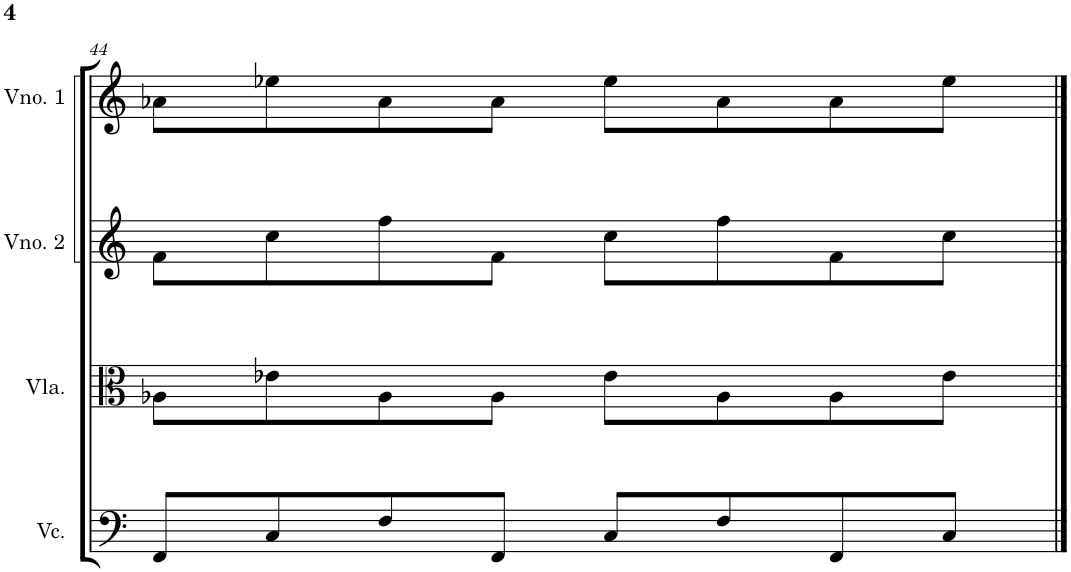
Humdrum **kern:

**kern	**kern	**kern	**kern
*part4	*part3	*part2	*part1
*staff4	*staff3	*staff2	*staff1
*I"Violoncelo	*I"Viola	*I"Violino 2	*I"Violino 1
*I'Vc.	*I'Vla.	*I'Vno. 2	*I'Vno. 1
!!LO:PB:g=z
*clefF4	*clefC3	*clefG2	*clefG2
*k[]	*k[]	*k[]	*k[]
*M4/4	*M4/4	*M4/4	*M4/4
=44	=44	=44	=44
8FF/L	8A-X\L	8f\L	8a-X\L
8C/	8e-X\	8cc\	8ee-X\
8F/	8A-\	8ff\	8a-\
8FF/J	8A-\J	8f\J	8a-\J
8C/L	8e-\L	8cc\L	8ee-\L
8F/	8A-\	8ff\	8a-\
8FF/	8A-\	8f\	8a-\
8C/J	8e-\J	8cc\J	8ee-\J
==	==	==	==
*-	*-	*-	*-
